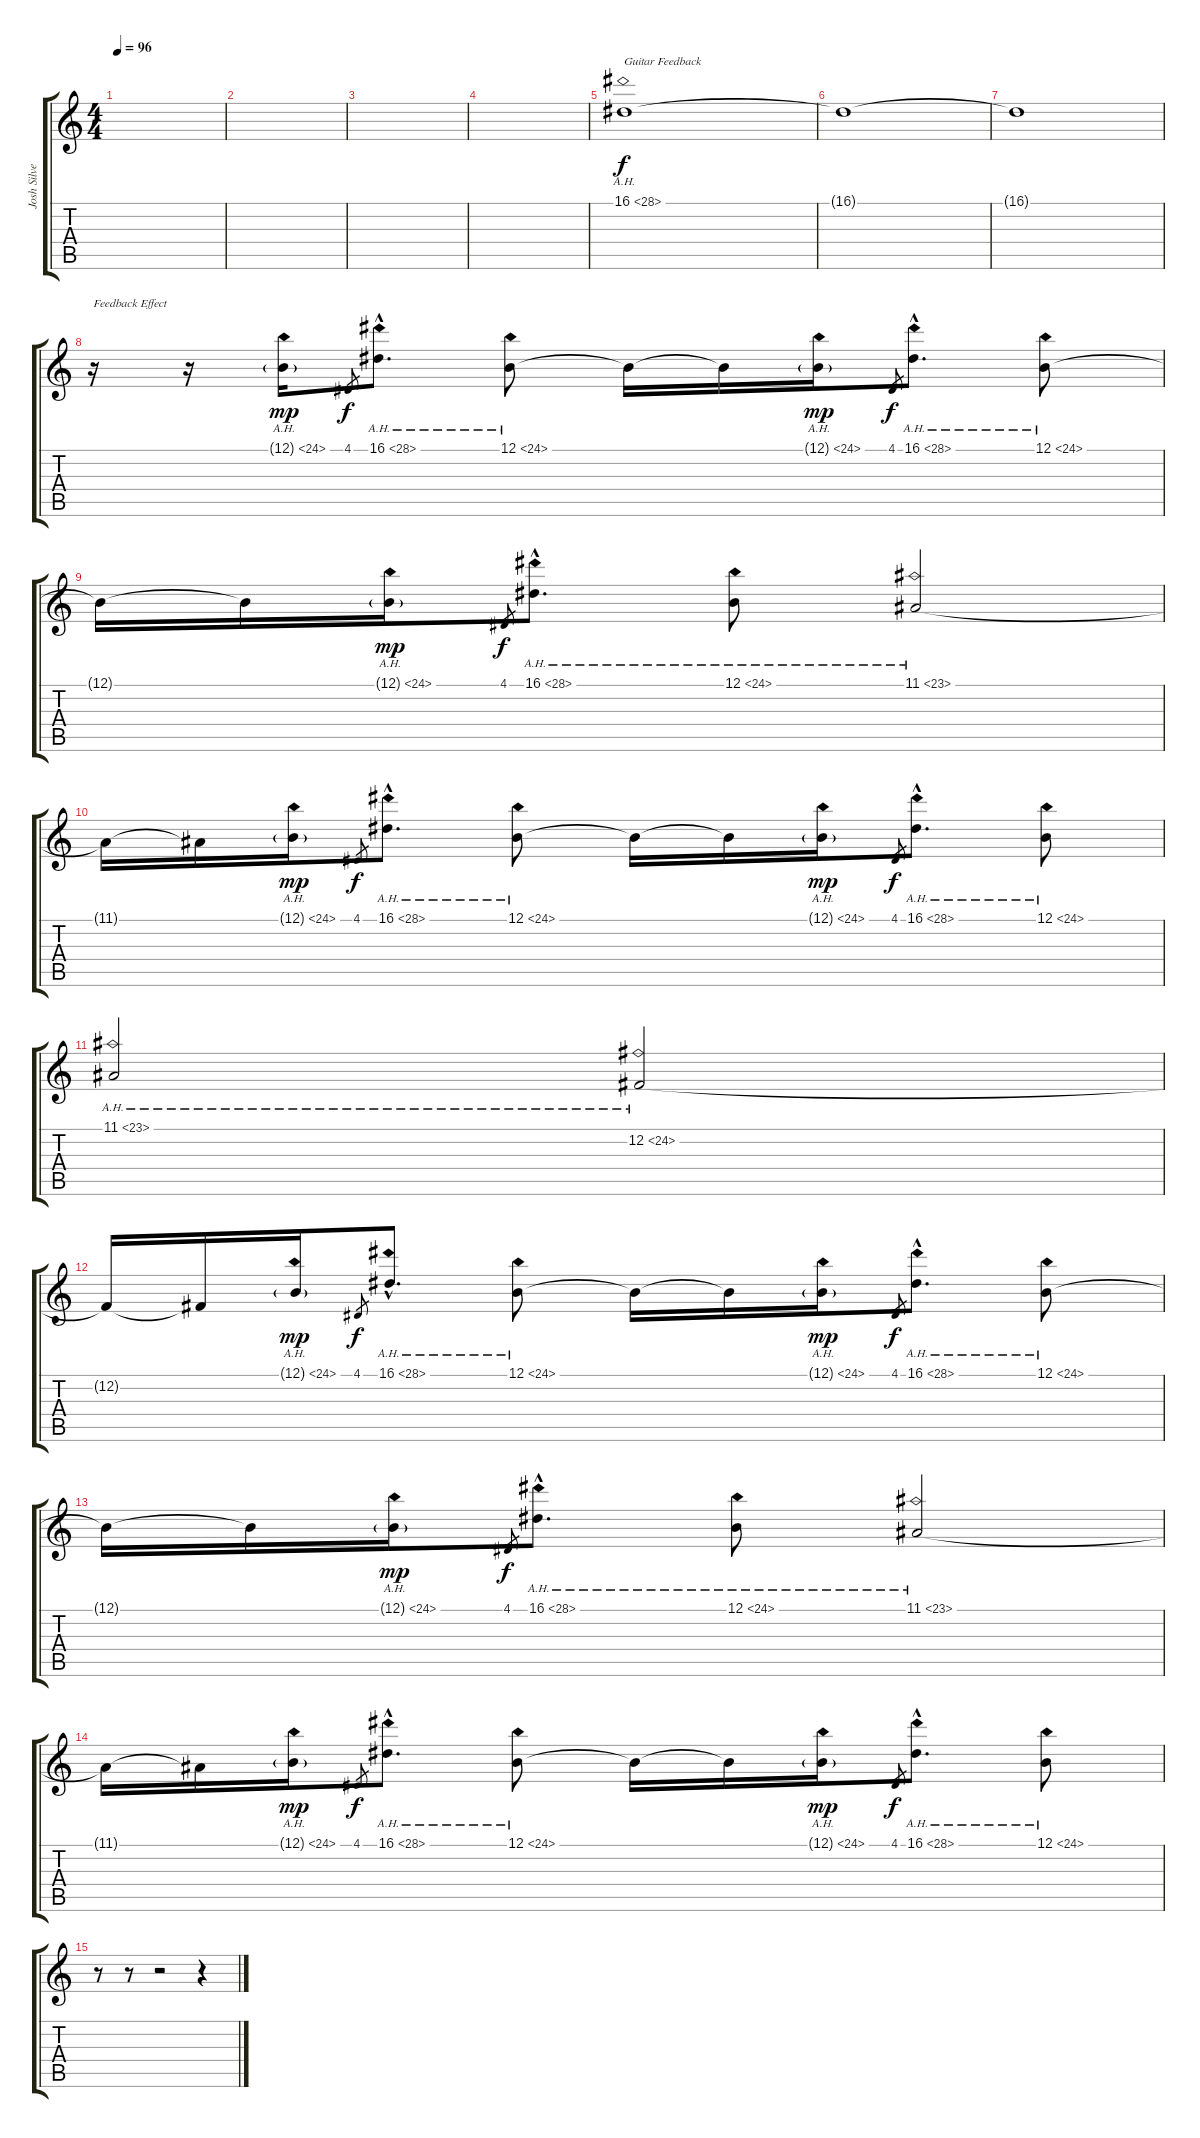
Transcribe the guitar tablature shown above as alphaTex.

\track ("Josh Silver - Keyboard" "Josh Silve") {instrument stringensemble1}
\staff {score tabs}
\tuning (B3 Gb3 D3 A2 E2 B1) {hide}
\ts (4 4)
\tempo 96
\clef g2
\ks c
|
|
|
|
16.1{ah 12}.1{txt "Guitar Feedback" volume 12 instrument blownbottle} |
16.1{t}.1 |
16.1{t}.1 |
r.16{txt "Feedback Effect" volume 11} r.16 12.1{ah 12 g}.16{dy mp} 4.1.8{gr dy f} 16.1{ah 12 hac}.8{d} 12.1{ah 12}.8 12.1{t}.16 12.1{t}.16 12.1{ah 12 g}.16{dy mp} 4.1.8{gr dy f} 16.1{ah 12 hac}.8{d} 12.1{ah 12}.8 |
12.1{t}.16 12.1{t}.16 12.1{ah 12 g}.16{dy mp} 4.1.8{gr dy f} 16.1{ah 12 hac}.8{d} 12.1{ah 12}.8 11.1{ah 12}.2 |
11.1{t}.16 11.1{t}.16 12.1{ah 12 g}.16{dy mp} 4.1.8{gr dy f} 16.1{ah 12 hac}.8{d} 12.1{ah 12}.8 12.1{t}.16 12.1{t}.16 12.1{ah 12 g}.16{dy mp} 4.1.8{gr dy f} 16.1{ah 12 hac}.8{d} 12.1{ah 12}.8 |
11.1{ah 12}.2 12.2{ah 12}.2 |
12.2{t}.16 12.2{t}.16 12.1{ah 12 g}.16{dy mp} 4.1.8{gr dy f} 16.1{ah 12 hac}.8{d} 12.1{ah 12}.8 12.1{t}.16 12.1{t}.16 12.1{ah 12 g}.16{dy mp} 4.1.8{gr dy f} 16.1{ah 12 hac}.8{d} 12.1{ah 12}.8 |
12.1{t}.16 12.1{t}.16 12.1{ah 12 g}.16{dy mp} 4.1.8{gr dy f} 16.1{ah 12 hac}.8{d} 12.1{ah 12}.8 11.1{ah 12}.2 |
11.1{t}.16 11.1{t}.16 12.1{ah 12 g}.16{dy mp} 4.1.8{gr dy f} 16.1{ah 12 hac}.8{d} 12.1{ah 12}.8 12.1{t}.16 12.1{t}.16 12.1{ah 12 g}.16{dy mp} 4.1.8{gr dy f} 16.1{ah 12 hac}.8{d} 12.1{ah 12}.8 |
r.8 r.8 r.2 r.4
